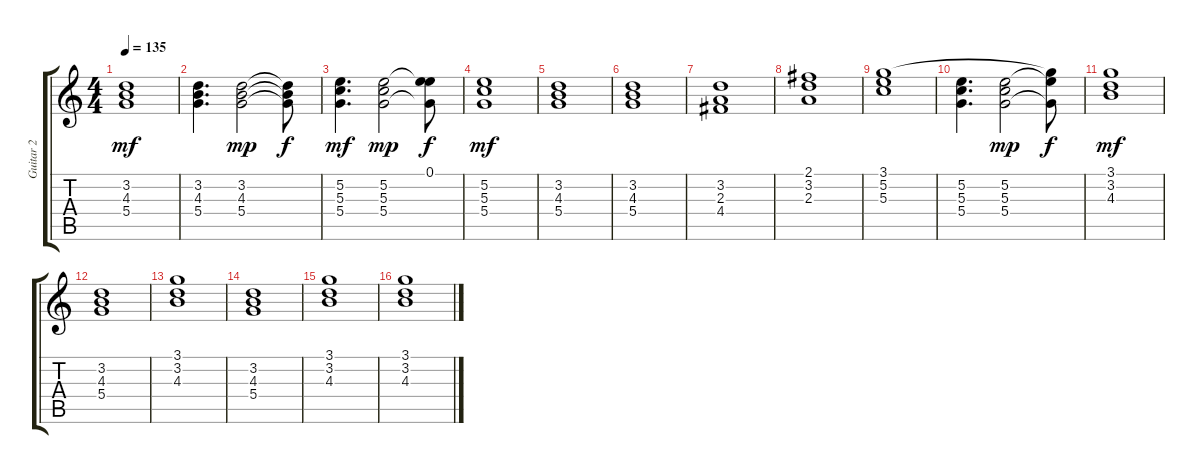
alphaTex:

\track ("Guitar 2" "Guitar 2") {instrument electricguitarjazz}
\staff {score tabs}
\tuning (E4 B3 G3 D3 A2 E2) {hide}
\ts (4 4)
\tempo 135
\clef g2
\ks c
(3.2 4.3 5.4).1{dy mf} |
(3.2 4.3 5.4).4{d} (3.2 4.3 5.4).2{dy mp} (3.2{t} 4.3{t} 5.4{t}).8{dy f} |
(5.2 5.3 5.4).4{d dy mf} (5.2 5.3 5.4).2{dy mp} (0.1 5.2{t} 5.4{t}).8{dy f} |
(5.2 5.3 5.4).1{dy mf} |
(3.2 4.3 5.4).1 |
(3.2 4.3 5.4).1 |
(3.2 2.3 4.4).1 |
(2.1 3.2 2.3).1 |
(3.1 5.2 5.3).1 |
(5.2 5.3 5.4).4{d} (5.2 5.3 5.4).2{dy mp} (3.1{t} 5.2{t} 5.4{t}).8{dy f} |
(3.1 3.2 4.3).1{dy mf} |
(3.2 4.3 5.4).1 |
(3.1 3.2 4.3).1 |
(3.2 4.3 5.4).1 |
(3.1 3.2 4.3).1 |
(3.1 3.2 4.3).1
